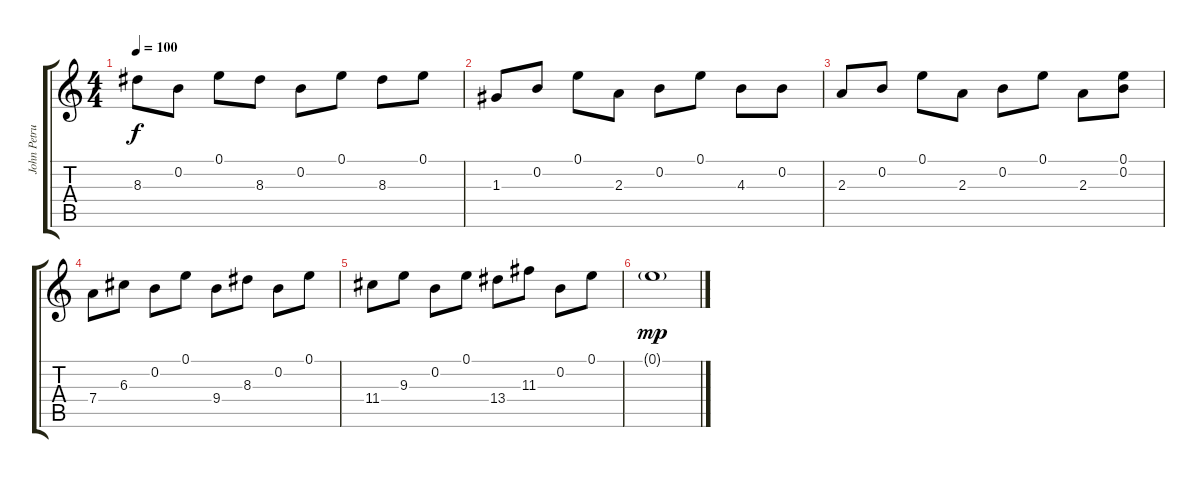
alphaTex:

\track ("John Petrucci Solo" "John Petru") {instrument electricguitarclean}
\staff {score tabs}
\tuning (E4 B3 G3 D3 A2 E2) {hide}
\ts (4 4)
\tempo 100
\clef g2
\ks c
8.3.8{dy f} 0.2.8 0.1.8 8.3.8 0.2.8 0.1.8 8.3.8 0.1.8 |
1.3.8 0.2.8 0.1.8 2.3.8 0.2.8 0.1.8 4.3.8 0.2.8 |
2.3.8 0.2.8 0.1.8 2.3.8 0.2.8 0.1.8 2.3.8 (0.1 0.2).8 |
7.4.8 6.3.8 0.2.8 0.1.8 9.4.8 8.3.8 0.2.8 0.1.8 |
11.4.8 9.3.8 0.2.8 0.1.8 13.4.8 11.3.8 0.2.8 0.1.8 |
0.1{g}.1{dy mp}
